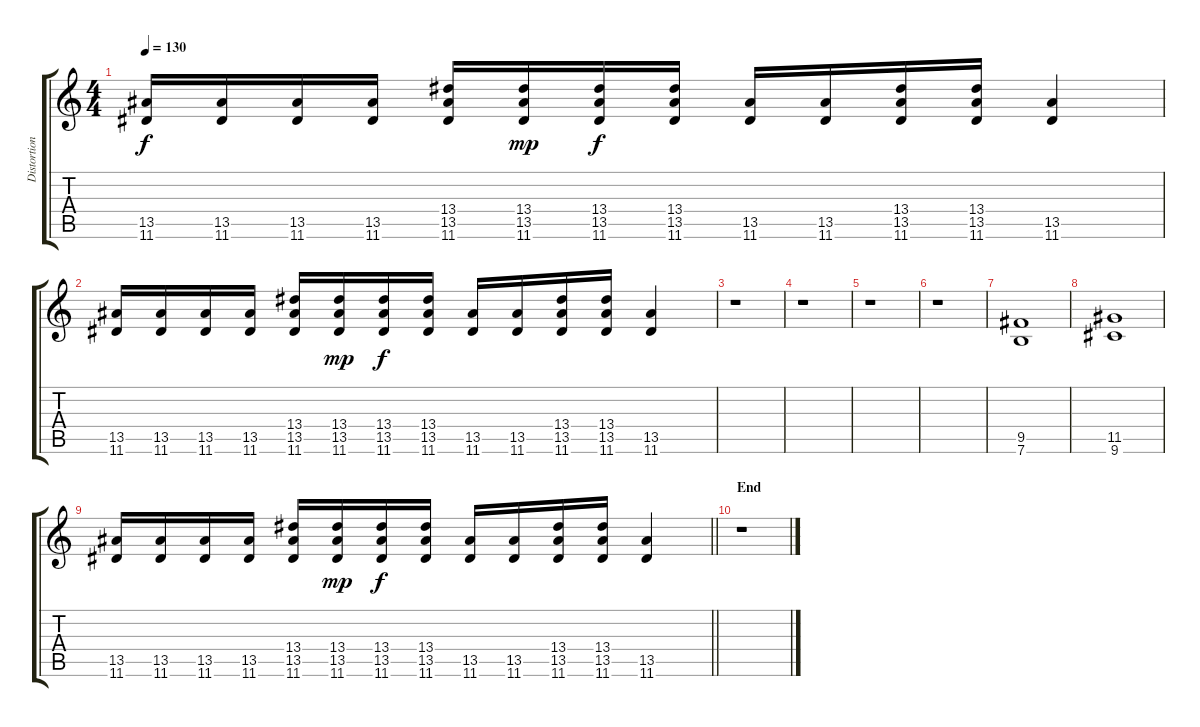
\track ("Distortion Guitar" "Distortion") {instrument distortionguitar}
\staff {score tabs}
\tuning (E4 B3 G3 D3 A2 E2) {hide}
\ts (4 4)
\tempo 130
\clef g2
\ks c
(13.5 11.6).16{dy f} (13.5 11.6).16 (13.5 11.6).16 (13.5 11.6).16 (13.4 13.5 11.6).16 (13.4 13.5 11.6).16{dy mp} (13.4 13.5 11.6).16{dy f} (13.4 13.5 11.6).16 (13.5 11.6).16 (13.5 11.6).16 (13.4 13.5 11.6).16 (13.4 13.5 11.6).16 (13.5 11.6).4 |
(13.5 11.6).16 (13.5 11.6).16 (13.5 11.6).16 (13.5 11.6).16 (13.4 13.5 11.6).16 (13.4 13.5 11.6).16{dy mp} (13.4 13.5 11.6).16{dy f} (13.4 13.5 11.6).16 (13.5 11.6).16 (13.5 11.6).16 (13.4 13.5 11.6).16 (13.4 13.5 11.6).16 (13.5 11.6).4 |
r.1 |
r.1 |
r.1 |
r.1 |
(9.5 7.6).1 |
(11.5 9.6).1 |
\barLineRight lightlight
(13.5 11.6).16 (13.5 11.6).16 (13.5 11.6).16 (13.5 11.6).16 (13.4 13.5 11.6).16 (13.4 13.5 11.6).16{dy mp} (13.4 13.5 11.6).16{dy f} (13.4 13.5 11.6).16 (13.5 11.6).16 (13.5 11.6).16 (13.4 13.5 11.6).16 (13.4 13.5 11.6).16 (13.5 11.6).4 |
\section ("" "End")
r.1
